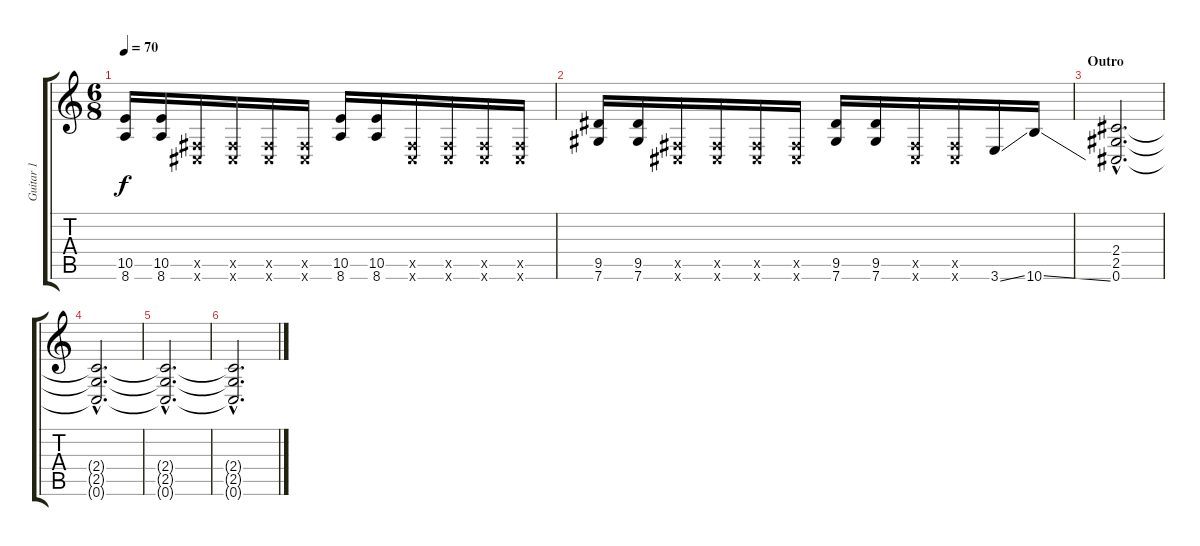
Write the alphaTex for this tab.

\track ("Guitar 1" "Guitar 1") {instrument distortionguitar}
\staff {score tabs}
\tuning (Db4 Ab3 E3 B2 Gb2 Db2) {hide}
\ts (6 8)
\tempo 70
\clef g2
\ks c
(10.5 8.6).16{dy f} (10.5 8.6).16 (0.5{x} 0.6{x}).16 (0.5{x} 0.6{x}).16 (0.5{x} 0.6{x}).16 (0.5{x} 0.6{x}).16 (10.5 8.6).16 (10.5 8.6).16 (0.5{x} 0.6{x}).16 (0.5{x} 0.6{x}).16 (0.5{x} 0.6{x}).16 (0.5{x} 0.6{x}).16 |
(9.5 7.6).16 (9.5 7.6).16 (0.5{x} 0.6{x}).16 (0.5{x} 0.6{x}).16 (0.5{x} 0.6{x}).16 (0.5{x} 0.6{x}).16 (9.5 7.6).16 (9.5 7.6).16 (0.5{x} 0.6{x}).16 (0.5{x} 0.6{x}).16 3.6{ss}.16 10.6{ss}.16 |
\section ("" "Outro")
(2.4{hac} 2.5{hac} 0.6{hac}).2{d} |
(2.4{hac t} 2.5{hac t} 0.6{hac t}).2{d} |
(2.4{hac t} 2.5{hac t} 0.6{hac t}).2{d} |
(2.4{hac t} 2.5{hac t} 0.6{hac t}).2{d}
